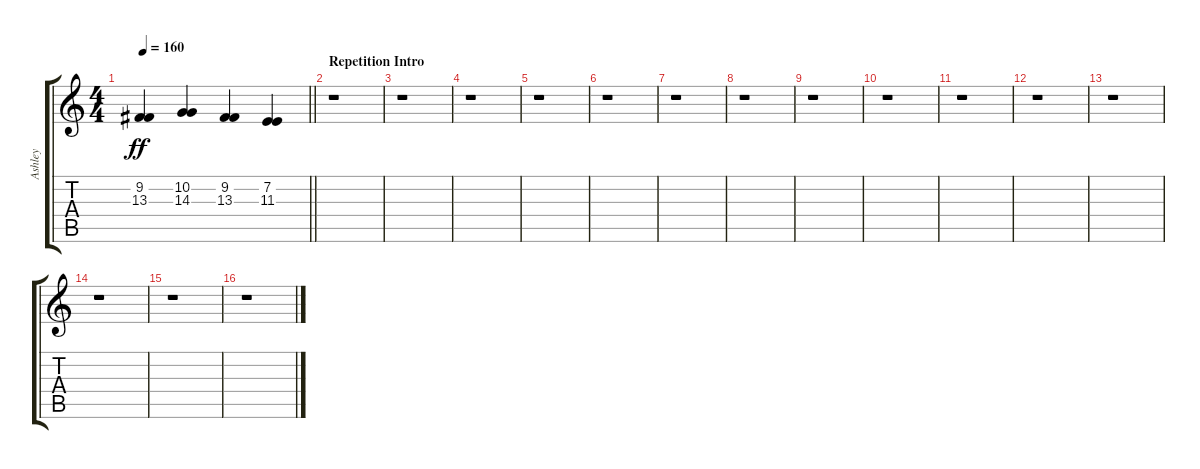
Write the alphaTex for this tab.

\track ("Ashley" "Ashley") {instrument choiraahs}
\staff {score tabs}
\tuning (D4 A3 F3 C3 G2 D2) {hide}
\ts (4 4)
\tempo 160
\clef g2
\barLineRight lightlight
\ks c
(9.2 13.3).4{dy ff} (10.2 14.3).4 (9.2 13.3).4 (7.2 11.3).4 |
\section ("" "Repetition Intro")
r.1 |
r.1 |
r.1 |
r.1 |
r.1 |
r.1 |
r.1 |
r.1 |
r.1 |
r.1 |
r.1 |
r.1 |
r.1 |
r.1 |
r.1
